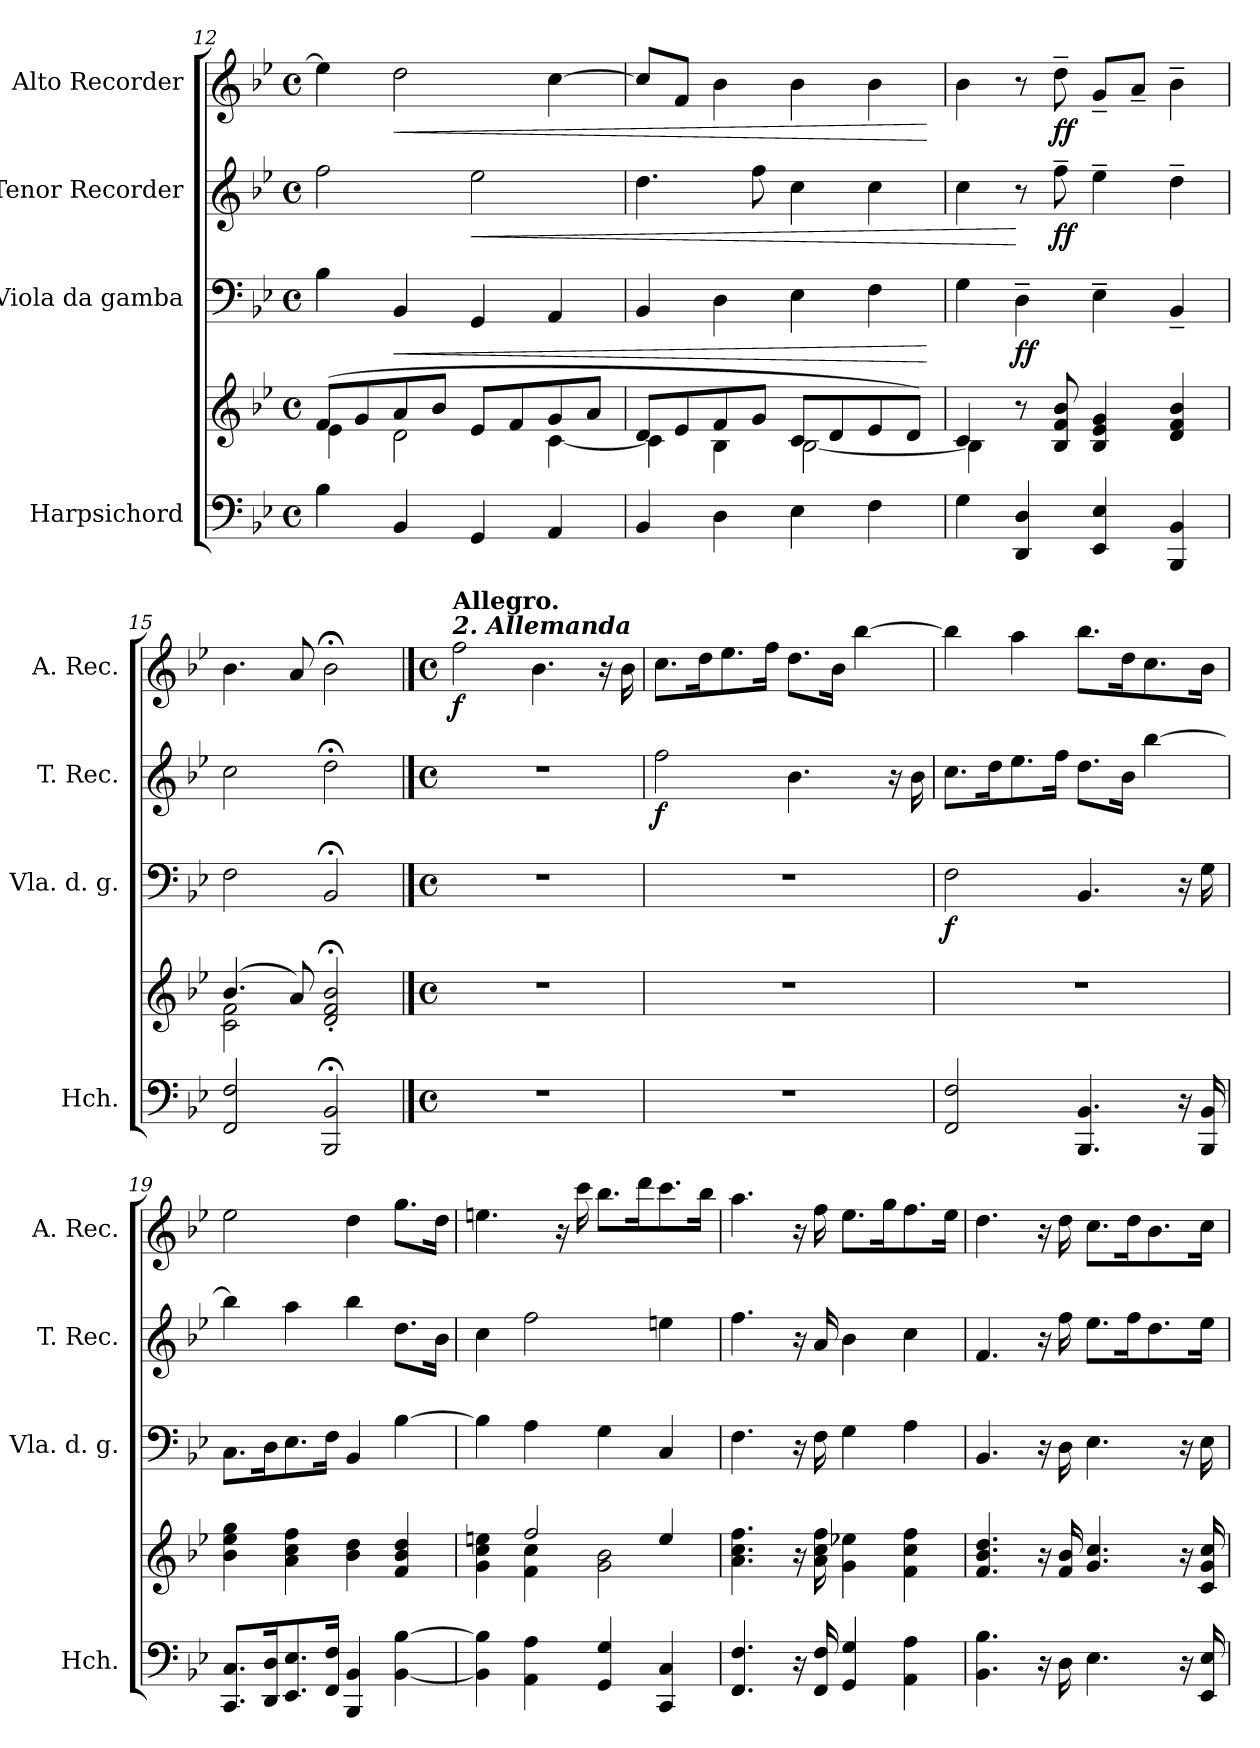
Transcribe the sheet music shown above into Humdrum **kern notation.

**kern	**kern	**kern	**dynam	**kern	**dynam	**kern	**dynam
*part4	*part4	*part3	*part3	*part2	*part2	*part1	*part1
*staff5	*staff4	*staff3	*staff3	*staff2	*staff2	*staff1	*staff1
*I"Harpsichord	*	*I"Viola da gamba	*	*I"Tenor Recorder	*	*I"Alto Recorder	*
*I'Hch.	*	*I'Vla. d. g.	*	*I'T. Rec.	*	*I'A. Rec.	*
*clefF4	*clefG2	*clefF4	*	*clefG2	*	*clefG2	*
*k[b-e-]	*k[b-e-]	*k[b-e-]	*	*k[b-e-]	*	*k[b-e-]	*
*M4/4	*M4/4	*M4/4	*	*M4/4	*	*M4/4	*
*met(c)	*met(c)	*met(c)	*	*met(c)	*	*met(c)	*
=12	=12	=12	=12	=12	=12	=12	=12
*	*^	*	*	*	*	*	*
4B-\	(>8f/L	4e-\	4B-\	.	2ff\	.	4ee-\]	.
.	8g/	.	.	.	.	.	.	.
!	!	!	!	!LO:HP:b	!	!	!	!LO:HP:b
4BB-/	8a/	2d\	4BB-/	<	.	.	2dd\	<
.	8b-/J	.	.	.	.	.	.	.
!	!	!	!	!	!	!LO:HP:b	!	!
4GG/	8e-/L	.	4GG/	.	2ee-\	<	.	.
.	8f/	.	.	.	.	.	.	.
4AA/	8g/	[4c\	4AA/	.	.	.	[4cc\	.
.	8a/J	.	.	.	.	.	.	.
=13	=13	=13	=13	=13	=13	=13	=13	=13
4BB-/	8d/L	4c\]	4BB-/	.	4.dd\	.	8cc/L]	.
.	8e-/	.	.	.	.	.	8f/J	.
4D\	8f/	4B-\	4D\	.	.	.	4b-\	.
.	8g/J	.	.	.	8ff\	.	.	.
4E-\	8c/L	[2B-\	4E-\	.	4cc\	.	4b-\	.
.	8d/	.	.	.	.	.	.	.
4F\	8e-/	.	4F\	.	4cc\	.	4b-\	.
.	8d/J)	.	.	.	.	.	.	.
*	*v	*v	*	*	*	*	*	*
.	.	.	[	.	.	.	[
=14	=14	=14	=14	=14	=14	=14	=14
*	*^	*	*	*	*	*	*
4G\	4c/	4B-\]	4G\	.	4cc\	.	4b-\	.
!	!	!	!	!LO:DY:b	!	!	!	!
4DD/ 4D/	8r	2.ryy	4D~\	ff	8r	[	8r	.
!	!	!	!	!	!	!LO:DY:b	!	!LO:DY:b
.	8B-/ 8f/ 8b-/	.	.	.	8ff~\	ff	8dd~\	ff
4EE-/ 4E-/	4B-/ 4e-/ 4g/	.	4E-~\	.	4ee-~\	.	8g~/L	.
.	.	.	.	.	.	.	8a~/J	.
4BBB-/ 4BB-/	4d/ 4f/ 4b-/	.	4BB-~/	.	4dd~\	.	4b-~\	.
=15	=15	=15	=15	=15	=15	=15	=15	=15
2FF/ 2F/	(>4.b-/	2c\ 2f\	2F\	.	2cc\	.	4.b-\	.
.	8a/)	.	.	.	.	.	8a/	.
2BBB-/;< 2BB-/;<	2d/;<' 2f/;<' 2b-/;<'	2ryy	2BB-;</	.	2dd;<\	.	2b-;<\	.
*	*v	*v	*	*	*	*	*	*
!!LO:LB:g=z
==16	==16	==16	==16	==16	==16	==16	==16
*M4/4	*M4/4	*M4/4	*	*M4/4	*	*M4/4	*
*met(c)	*met(c)	*met(c)	*	*met(c)	*	*met(c)	*
*	*	*	*	*	*	*MM120	*
*	*^	*	*	*	*	*	*
!	!	!	!	!	!	!	!LO:TX:a:Bi:t=2. Allemanda	!
!	!	!	!	!	!	!	!LO:TX:a:B:t=Allegro.	!
!	!	!	!	!	!	!	!	!LO:DY:b
*	*v	*v	*	*	*	*	*	*
1r	1r	1r	.	1r	.	2ff\	f
.	.	.	.	.	.	4.b-\	.
.	.	.	.	.	.	16r	.
.	.	.	.	.	.	16b-\	.
=17	=17	=17	=17	=17	=17	=17	=17
!	!	!	!	!	!LO:DY:b	!	!
1r	1r	1r	.	2ff\	f	8.cc\L	.
.	.	.	.	.	.	16dd\K	.
.	.	.	.	.	.	8.ee-\	.
.	.	.	.	.	.	16ff\Jk	.
.	.	.	.	4.b-\	.	8.dd\L	.
.	.	.	.	.	.	16b-\Jk	.
.	.	.	.	.	.	[4bb-\	.
.	.	.	.	16r	.	.	.
.	.	.	.	16b-\	.	.	.
=18	=18	=18	=18	=18	=18	=18	=18
!	!	!	!LO:DY:b	!	!	!	!
2FF/ 2F/	1r	2F\	f	8.cc\L	.	4bb-\]	.
.	.	.	.	16dd\K	.	.	.
.	.	.	.	8.ee-\	.	4aa\	.
.	.	.	.	16ff\Jk	.	.	.
4.BBB-/ 4.BB-/	.	4.BB-/	.	8.dd\L	.	8.bb-\L	.
.	.	.	.	16b-\Jk	.	16dd\K	.
.	.	.	.	[4bb-\	.	8.cc\	.
16r	.	16r	.	.	.	.	.
16BBB-/ 16BB-/	.	16G\	.	.	.	16b-\Jk	.
=19	=19	=19	=19	=19	=19	=19	=19
8.CC/ 8.C/L	4b-\ 4ee-\ 4gg\	8.C\L	.	4bb-\]	.	2ee-\	.
16DD/ 16D/K	.	16D\K	.	.	.	.	.
8.EE-/ 8.E-/	4a\ 4cc\ 4ff\	8.E-\	.	4aa\	.	.	.
16FF/ 16F/Jk	.	16F\Jk	.	.	.	.	.
4BBB-/ 4BB-/	4b-\ 4dd\	4BB-/	.	4bb-\	.	4dd\	.
[4BB-\ [4B-\	4f/ 4b-/ 4dd/	[4B-\	.	8.dd\L	.	8.gg\L	.
.	.	.	.	16b-\Jk	.	16dd\Jk	.
=20	=20	=20	=20	=20	=20	=20	=20
*	*^	*	*	*	*	*	*
4BB-\] 4B-\]	4g\ 4cc\ 4een\	4ryy	4B-\]	.	4cc\	.	4.een\	.
4AA\ 4A\	4f\ 4cc\	2ff/	4A\	.	2ff\	.	.	.
.	.	.	.	.	.	.	16r	.
.	.	.	.	.	.	.	16ccc\	.
4GG/ 4G/	2g\ 2b-\	.	4G\	.	.	.	8.bb-\L	.
.	.	.	.	.	.	.	16ddd\K	.
4CC/ 4C/	.	4ee/	4C/	.	4een\	.	8.ccc\	.
.	.	.	.	.	.	.	16bb-\Jk	.
*	*v	*v	*	*	*	*	*	*
=21	=21	=21	=21	=21	=21	=21	=21
4.FF/ 4.F/	4.a\ 4.cc\ 4.ff\	4.F\	.	4.ff\	.	4.aa\	.
16r	16r	16r	.	16r	.	16r	.
16FF/ 16F/	16a\ 16cc\ 16ff\	16F\	.	16a/	.	16ff\	.
4GG/ 4G/	4g\ 4ee-X\	4G\	.	4b-\	.	8.ee-\L	.
.	.	.	.	.	.	16gg\K	.
4AA\ 4A\	4f\ 4cc\ 4ff\	4A\	.	4cc\	.	8.ff\	.
.	.	.	.	.	.	16ee-\Jk	.
!!LO:PB:g=z
=22	=22	=22	=22	=22	=22	=22	=22
4.BB-\ 4.B-\	4.f/ 4.b-/ 4.dd/	4.BB-/	.	4.f/	.	4.dd\	.
16r	16r	16r	.	16r	.	16r	.
16D\	16f/ 16b-/	16D\	.	16ff\	.	16dd\	.
4.E-\	4.g/ 4.cc/	4.E-\	.	8.ee-\L	.	8.cc\L	.
.	.	.	.	16ff\K	.	16dd\K	.
.	.	.	.	8.dd\	.	8.b-\	.
16r	16r	16r	.	.	.	.	.
16EE-/ 16E-/	16c/ 16g/ 16cc/	16E-\	.	16ee-\Jk	.	16cc\Jk	.
=	=	=	=	=	=	=	=
*-	*-	*-	*-	*-	*-	*-	*-
